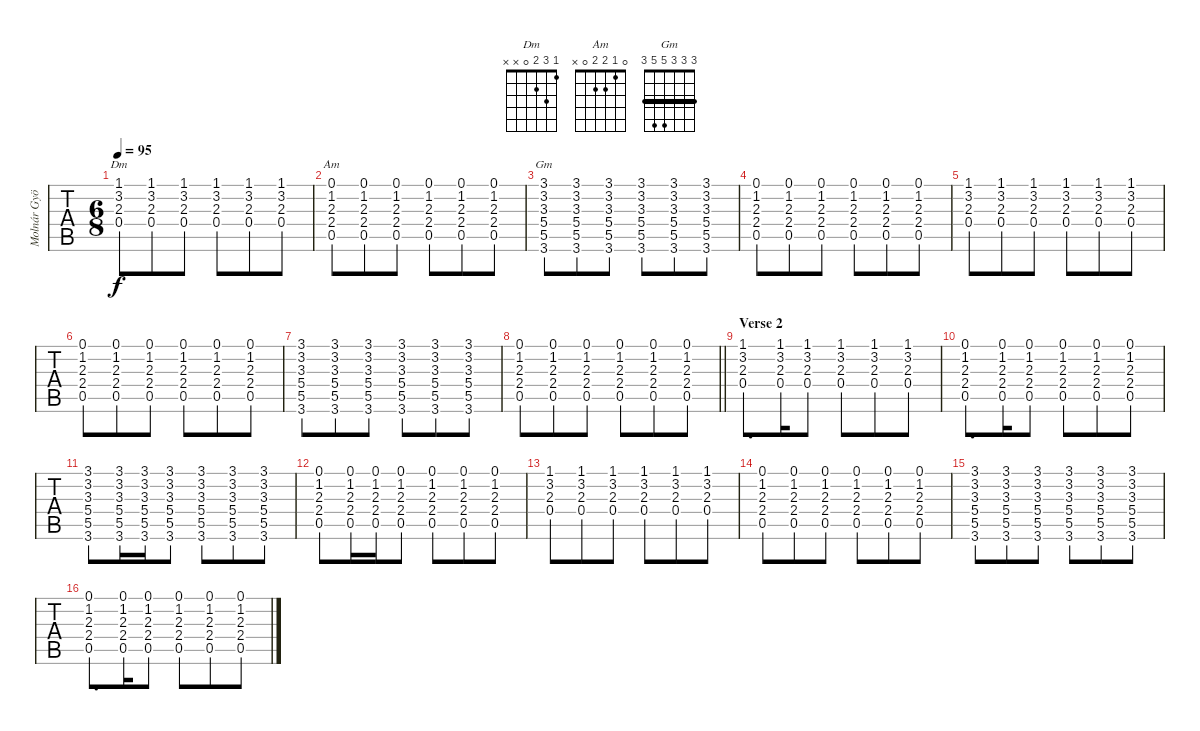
\track ("Molnár György" "Molnár Gyö") {instrument acousticguitarsteel}
\staff {tabs}
\tuning (E4 B3 G3 D3 A2 E2) {hide}
\chord ("Dm" 1 3 2 0 x x)
\chord ("Am" 0 1 2 2 0 x)
\chord ("Gm" 3 3 3 5 5 3) {barre 3}
\ts (6 8)
\tempo 95
\clef g2
\ks dminor
(1.1 3.2 2.3 0.4).8{ch "Dm" dy f} (1.1 3.2 2.3 0.4).8 (1.1 3.2 2.3 0.4).8 (1.1 3.2 2.3 0.4).8 (1.1 3.2 2.3 0.4).8 (1.1 3.2 2.3 0.4).8 |
(0.1 1.2 2.3 2.4 0.5).8{ch "Am"} (0.1 1.2 2.3 2.4 0.5).8 (0.1 1.2 2.3 2.4 0.5).8 (0.1 1.2 2.3 2.4 0.5).8 (0.1 1.2 2.3 2.4 0.5).8 (0.1 1.2 2.3 2.4 0.5).8 |
(3.1 3.2 3.3 5.4 5.5 3.6).8{ch "Gm"} (3.1 3.2 3.3 5.4 5.5 3.6).8 (3.1 3.2 3.3 5.4 5.5 3.6).8 (3.1 3.2 3.3 5.4 5.5 3.6).8 (3.1 3.2 3.3 5.4 5.5 3.6).8 (3.1 3.2 3.3 5.4 5.5 3.6).8 |
(0.1 1.2 2.3 2.4 0.5).8 (0.1 1.2 2.3 2.4 0.5).8 (0.1 1.2 2.3 2.4 0.5).8 (0.1 1.2 2.3 2.4 0.5).8 (0.1 1.2 2.3 2.4 0.5).8 (0.1 1.2 2.3 2.4 0.5).8 |
(1.1 3.2 2.3 0.4).8 (1.1 3.2 2.3 0.4).8 (1.1 3.2 2.3 0.4).8 (1.1 3.2 2.3 0.4).8 (1.1 3.2 2.3 0.4).8 (1.1 3.2 2.3 0.4).8 |
(0.1 1.2 2.3 2.4 0.5).8 (0.1 1.2 2.3 2.4 0.5).8 (0.1 1.2 2.3 2.4 0.5).8 (0.1 1.2 2.3 2.4 0.5).8 (0.1 1.2 2.3 2.4 0.5).8 (0.1 1.2 2.3 2.4 0.5).8 |
(3.1 3.2 3.3 5.4 5.5 3.6).8 (3.1 3.2 3.3 5.4 5.5 3.6).8 (3.1 3.2 3.3 5.4 5.5 3.6).8 (3.1 3.2 3.3 5.4 5.5 3.6).8 (3.1 3.2 3.3 5.4 5.5 3.6).8 (3.1 3.2 3.3 5.4 5.5 3.6).8 |
\barLineRight lightlight
(0.1 1.2 2.3 2.4 0.5).8 (0.1 1.2 2.3 2.4 0.5).8 (0.1 1.2 2.3 2.4 0.5).8 (0.1 1.2 2.3 2.4 0.5).8 (0.1 1.2 2.3 2.4 0.5).8 (0.1 1.2 2.3 2.4 0.5).8 |
\section ("" "Verse 2")
(1.1 3.2 2.3 0.4).8{d} (1.1 3.2 2.3 0.4).16 (1.1 3.2 2.3 0.4).8 (1.1 3.2 2.3 0.4).8 (1.1 3.2 2.3 0.4).8 (1.1 3.2 2.3 0.4).8 |
(0.1 1.2 2.3 2.4 0.5).8{d} (0.1 1.2 2.3 2.4 0.5).16 (0.1 1.2 2.3 2.4 0.5).8 (0.1 1.2 2.3 2.4 0.5).8 (0.1 1.2 2.3 2.4 0.5).8 (0.1 1.2 2.3 2.4 0.5).8 |
(3.1 3.2 3.3 5.4 5.5 3.6).8 (3.1 3.2 3.3 5.4 5.5 3.6).16 (3.1 3.2 3.3 5.4 5.5 3.6).16 (3.1 3.2 3.3 5.4 5.5 3.6).8 (3.1 3.2 3.3 5.4 5.5 3.6).8 (3.1 3.2 3.3 5.4 5.5 3.6).8 (3.1 3.2 3.3 5.4 5.5 3.6).8 |
(0.1 1.2 2.3 2.4 0.5).8 (0.1 1.2 2.3 2.4 0.5).16 (0.1 1.2 2.3 2.4 0.5).16 (0.1 1.2 2.3 2.4 0.5).8 (0.1 1.2 2.3 2.4 0.5).8 (0.1 1.2 2.3 2.4 0.5).8 (0.1 1.2 2.3 2.4 0.5).8 |
(1.1 3.2 2.3 0.4).8 (1.1 3.2 2.3 0.4).8 (1.1 3.2 2.3 0.4).8 (1.1 3.2 2.3 0.4).8 (1.1 3.2 2.3 0.4).8 (1.1 3.2 2.3 0.4).8 |
(0.1 1.2 2.3 2.4 0.5).8 (0.1 1.2 2.3 2.4 0.5).8 (0.1 1.2 2.3 2.4 0.5).8 (0.1 1.2 2.3 2.4 0.5).8 (0.1 1.2 2.3 2.4 0.5).8 (0.1 1.2 2.3 2.4 0.5).8 |
(3.1 3.2 3.3 5.4 5.5 3.6).8 (3.1 3.2 3.3 5.4 5.5 3.6).8 (3.1 3.2 3.3 5.4 5.5 3.6).8 (3.1 3.2 3.3 5.4 5.5 3.6).8 (3.1 3.2 3.3 5.4 5.5 3.6).8 (3.1 3.2 3.3 5.4 5.5 3.6).8 |
(0.1 1.2 2.3 2.4 0.5).8{d} (0.1 1.2 2.3 2.4 0.5).16 (0.1 1.2 2.3 2.4 0.5).8 (0.1 1.2 2.3 2.4 0.5).8 (0.1 1.2 2.3 2.4 0.5).8 (0.1 1.2 2.3 2.4 0.5).8
